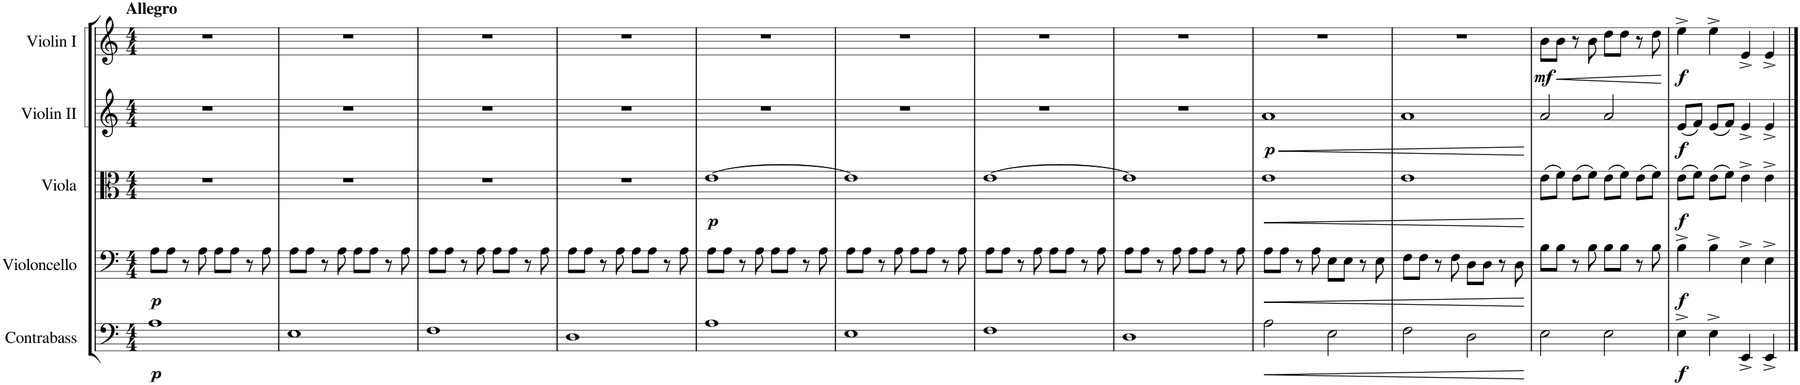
**kern	**dynam	**kern	**dynam	**kern	**dynam	**kern	**dynam	**kern	**dynam
*part5	*part5	*part4	*part4	*part3	*part3	*part2	*part2	*part1	*part1
*staff5	*staff5	*staff4	*staff4	*staff3	*staff3	*staff2	*staff2	*staff1	*staff1
*I"Contrabass	*	*I"Violoncello	*	*I"Viola	*	*I"Violin II	*	*I"Violin I	*
*	*	*	*	*	*	*I'Vln	*	*I'Vln	*
*clefF4	*	*clefF4	*	*clefC3	*	*clefG2	*	*clefG2	*
*k[]	*	*k[]	*	*k[]	*	*k[]	*	*k[]	*
*M4/4	*	*M4/4	*	*M4/4	*	*M4/4	*	*M4/4	*
=1	=1	=1	=1	=1	=1	=1	=1	=1	=1
!	!	!	!	!	!	!	!	!LO:TX:a:B:t=Allegro	!
!	!LO:DY:b	!	!LO:DY:b	!	!	!	!	!	!
1A	p	8A\L	p	1r	.	1r	.	1r	.
.	.	8A\J	.	.	.	.	.	.	.
.	.	8r	.	.	.	.	.	.	.
.	.	8A\	.	.	.	.	.	.	.
.	.	8A\L	.	.	.	.	.	.	.
.	.	8A\J	.	.	.	.	.	.	.
.	.	8r	.	.	.	.	.	.	.
.	.	8A\	.	.	.	.	.	.	.
=2	=2	=2	=2	=2	=2	=2	=2	=2	=2
1E	.	8A\L	.	1r	.	1r	.	1r	.
.	.	8A\J	.	.	.	.	.	.	.
.	.	8r	.	.	.	.	.	.	.
.	.	8A\	.	.	.	.	.	.	.
.	.	8A\L	.	.	.	.	.	.	.
.	.	8A\J	.	.	.	.	.	.	.
.	.	8r	.	.	.	.	.	.	.
.	.	8A\	.	.	.	.	.	.	.
=3	=3	=3	=3	=3	=3	=3	=3	=3	=3
1F	.	8A\L	.	1r	.	1r	.	1r	.
.	.	8A\J	.	.	.	.	.	.	.
.	.	8r	.	.	.	.	.	.	.
.	.	8A\	.	.	.	.	.	.	.
.	.	8A\L	.	.	.	.	.	.	.
.	.	8A\J	.	.	.	.	.	.	.
.	.	8r	.	.	.	.	.	.	.
.	.	8A\	.	.	.	.	.	.	.
=4	=4	=4	=4	=4	=4	=4	=4	=4	=4
1D	.	8A\L	.	1r	.	1r	.	1r	.
.	.	8A\J	.	.	.	.	.	.	.
.	.	8r	.	.	.	.	.	.	.
.	.	8A\	.	.	.	.	.	.	.
.	.	8A\L	.	.	.	.	.	.	.
.	.	8A\J	.	.	.	.	.	.	.
.	.	8r	.	.	.	.	.	.	.
.	.	8A\	.	.	.	.	.	.	.
=5	=5	=5	=5	=5	=5	=5	=5	=5	=5
!	!	!	!	!	!LO:DY:b	!	!	!	!
1A	.	8A\L	.	[1e	p	1r	.	1r	.
.	.	8A\J	.	.	.	.	.	.	.
.	.	8r	.	.	.	.	.	.	.
.	.	8A\	.	.	.	.	.	.	.
.	.	8A\L	.	.	.	.	.	.	.
.	.	8A\J	.	.	.	.	.	.	.
.	.	8r	.	.	.	.	.	.	.
.	.	8A\	.	.	.	.	.	.	.
=6	=6	=6	=6	=6	=6	=6	=6	=6	=6
1E	.	8A\L	.	1e]	.	1r	.	1r	.
.	.	8A\J	.	.	.	.	.	.	.
.	.	8r	.	.	.	.	.	.	.
.	.	8A\	.	.	.	.	.	.	.
.	.	8A\L	.	.	.	.	.	.	.
.	.	8A\J	.	.	.	.	.	.	.
.	.	8r	.	.	.	.	.	.	.
.	.	8A\	.	.	.	.	.	.	.
=7	=7	=7	=7	=7	=7	=7	=7	=7	=7
1F	.	8A\L	.	[1e	.	1r	.	1r	.
.	.	8A\J	.	.	.	.	.	.	.
.	.	8r	.	.	.	.	.	.	.
.	.	8A\	.	.	.	.	.	.	.
.	.	8A\L	.	.	.	.	.	.	.
.	.	8A\J	.	.	.	.	.	.	.
.	.	8r	.	.	.	.	.	.	.
.	.	8A\	.	.	.	.	.	.	.
=8	=8	=8	=8	=8	=8	=8	=8	=8	=8
1D	.	8A\L	.	1e]	.	1r	.	1r	.
.	.	8A\J	.	.	.	.	.	.	.
.	.	8r	.	.	.	.	.	.	.
.	.	8A\	.	.	.	.	.	.	.
.	.	8A\L	.	.	.	.	.	.	.
.	.	8A\J	.	.	.	.	.	.	.
.	.	8r	.	.	.	.	.	.	.
.	.	8A\	.	.	.	.	.	.	.
=9	=9	=9	=9	=9	=9	=9	=9	=9	=9
!	!LO:HP:b	!	!LO:HP:b	!	!LO:HP:b	!	!LO:HP:b	!	!
!	!	!	!	!	!	!	!LO:DY:n=1:b	!	!
2A\	<	8A\L	<	1e	<	1a	< p	1r	.
.	.	8A\J	.	.	.	.	.	.	.
.	.	8r	.	.	.	.	.	.	.
.	.	8A\	.	.	.	.	.	.	.
2E\	.	8E\L	.	.	.	.	.	.	.
.	.	8E\J	.	.	.	.	.	.	.
.	.	8r	.	.	.	.	.	.	.
.	.	8E\	.	.	.	.	.	.	.
=10	=10	=10	=10	=10	=10	=10	=10	=10	=10
2F\	.	8F\L	.	1e	.	1a	.	1r	.
.	.	8F\J	.	.	.	.	.	.	.
.	.	8r	.	.	.	.	.	.	.
.	.	8F\	.	.	.	.	.	.	.
2D\	.	8D\L	.	.	.	.	.	.	.
.	.	8D\J	.	.	.	.	.	.	.
.	.	8r	.	.	.	.	.	.	.
.	.	8D\	.	.	.	.	.	.	.
.	[	.	[	.	[	.	[	.	.
=11	=11	=11	=11	=11	=11	=11	=11	=11	=11
!	!	!	!	!	!	!	!	!	!LO:DY:b
2E\	.	8B\L	.	(8e\L	.	2a/	.	8b\L	mf
!	!	!	!	!	!	!	!	!	!LO:HP:b
.	.	8B\J	.	8f\J)	.	.	.	8b\J	<
.	.	8r	.	(8e\L	.	.	.	8r	.
.	.	8B\	.	8f\J)	.	.	.	8b\	.
2E\	.	8B\L	.	(8e\L	.	2a/	.	8dd\L	.
.	.	8B\J	.	8f\J)	.	.	.	8dd\J	.
.	.	8r	.	(8e\L	.	.	.	8r	.
.	.	8B\	.	8f\J)	.	.	.	8dd\	.
.	.	.	.	.	.	.	.	.	[
=12	=12	=12	=12	=12	=12	=12	=12	=12	=12
!	!LO:DY:b	!	!LO:DY:b	!	!LO:DY:b	!	!LO:DY:b	!	!LO:DY:b
4E^\	f	4B^\	f	(8e\L	f	(8e/L	f	4ee^\	f
.	.	.	.	8f\J)	.	8f/J)	.	.	.
4E^\	.	4B^\	.	(8e\L	.	(8e/L	.	4ee^\	.
.	.	.	.	8f\J)	.	8f/J)	.	.	.
4EE^/	.	4E^\	.	4e^\	.	4e^/	.	4e^/	.
4EE^/	.	4E^\	.	4e^\	.	4e^/	.	4e^/	.
==	==	==	==	==	==	==	==	==	==
*-	*-	*-	*-	*-	*-	*-	*-	*-	*-
